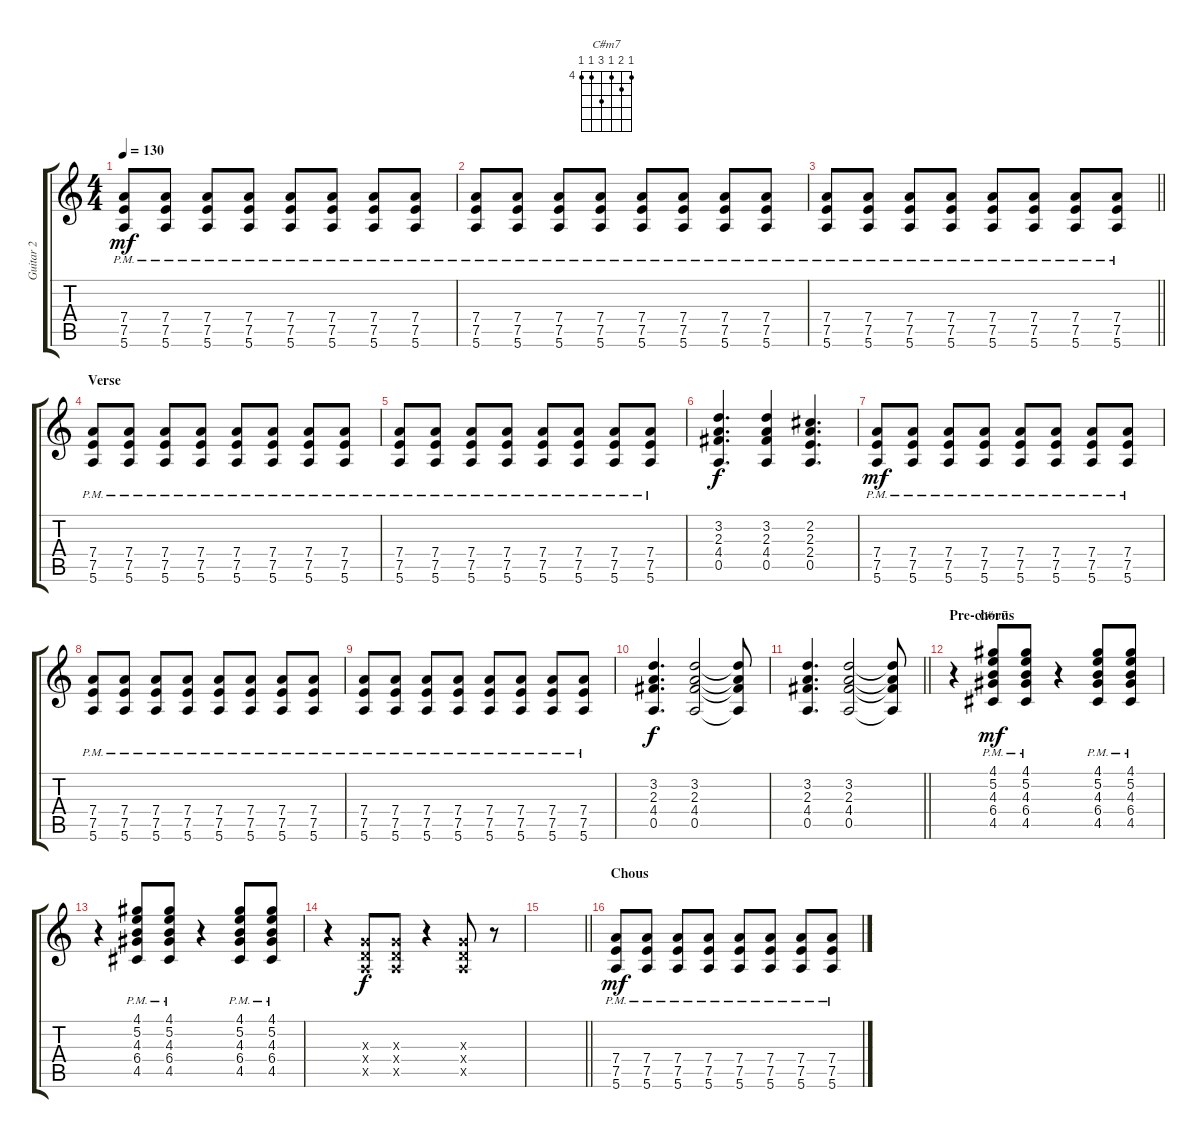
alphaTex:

\track ("Guitar 2" "Guitar 2") {instrument electricguitarclean}
\staff {score tabs}
\tuning (E4 B3 G3 D3 A2 E2) {hide}
\chord ("C#m7" 4 5 4 6 4 4) {firstfret 4}
\ts (4 4)
\tempo 130
\clef g2
\ks c
(7.4{pm} 7.5{pm} 5.6{pm}).8{dy mf} (7.4{pm} 7.5{pm} 5.6{pm}).8 (7.4{pm} 7.5{pm} 5.6{pm}).8 (7.4{pm} 7.5{pm} 5.6{pm}).8 (7.4{pm} 7.5{pm} 5.6{pm}).8 (7.4{pm} 7.5{pm} 5.6{pm}).8 (7.4{pm} 7.5{pm} 5.6{pm}).8 (7.4{pm} 7.5{pm} 5.6{pm}).8 |
(7.4{pm} 7.5{pm} 5.6{pm}).8 (7.4{pm} 7.5{pm} 5.6{pm}).8 (7.4{pm} 7.5{pm} 5.6{pm}).8 (7.4{pm} 7.5{pm} 5.6{pm}).8 (7.4{pm} 7.5{pm} 5.6{pm}).8 (7.4{pm} 7.5{pm} 5.6{pm}).8 (7.4{pm} 7.5{pm} 5.6{pm}).8 (7.4{pm} 7.5{pm} 5.6{pm}).8 |
\barLineRight lightlight
(7.4{pm} 7.5{pm} 5.6{pm}).8 (7.4{pm} 7.5{pm} 5.6{pm}).8 (7.4{pm} 7.5{pm} 5.6{pm}).8 (7.4{pm} 7.5{pm} 5.6{pm}).8 (7.4{pm} 7.5{pm} 5.6{pm}).8 (7.4{pm} 7.5{pm} 5.6{pm}).8 (7.4{pm} 7.5{pm} 5.6{pm}).8 (7.4{pm} 7.5{pm} 5.6{pm}).8 |
\section ("" "Verse")
(7.4{pm} 7.5{pm} 5.6{pm}).8 (7.4{pm} 7.5{pm} 5.6{pm}).8 (7.4{pm} 7.5{pm} 5.6{pm}).8 (7.4{pm} 7.5{pm} 5.6{pm}).8 (7.4{pm} 7.5{pm} 5.6{pm}).8 (7.4{pm} 7.5{pm} 5.6{pm}).8 (7.4{pm} 7.5{pm} 5.6{pm}).8 (7.4{pm} 7.5{pm} 5.6{pm}).8 |
(7.4{pm} 7.5{pm} 5.6{pm}).8 (7.4{pm} 7.5{pm} 5.6{pm}).8 (7.4{pm} 7.5{pm} 5.6{pm}).8 (7.4{pm} 7.5{pm} 5.6{pm}).8 (7.4{pm} 7.5{pm} 5.6{pm}).8 (7.4{pm} 7.5{pm} 5.6{pm}).8 (7.4{pm} 7.5{pm} 5.6{pm}).8 (7.4{pm} 7.5{pm} 5.6{pm}).8 |
(3.2 2.3 4.4 0.5).4{d dy f} (3.2 2.3 4.4 0.5).4 (2.2 2.3 2.4 0.5).4{d} |
(7.4{pm} 7.5{pm} 5.6{pm}).8{dy mf} (7.4{pm} 7.5{pm} 5.6{pm}).8 (7.4{pm} 7.5{pm} 5.6{pm}).8 (7.4{pm} 7.5{pm} 5.6{pm}).8 (7.4{pm} 7.5{pm} 5.6{pm}).8 (7.4{pm} 7.5{pm} 5.6{pm}).8 (7.4{pm} 7.5{pm} 5.6{pm}).8 (7.4{pm} 7.5{pm} 5.6{pm}).8 |
(7.4{pm} 7.5{pm} 5.6{pm}).8 (7.4{pm} 7.5{pm} 5.6{pm}).8 (7.4{pm} 7.5{pm} 5.6{pm}).8 (7.4{pm} 7.5{pm} 5.6{pm}).8 (7.4{pm} 7.5{pm} 5.6{pm}).8 (7.4{pm} 7.5{pm} 5.6{pm}).8 (7.4{pm} 7.5{pm} 5.6{pm}).8 (7.4{pm} 7.5{pm} 5.6{pm}).8 |
(7.4{pm} 7.5{pm} 5.6{pm}).8 (7.4{pm} 7.5{pm} 5.6{pm}).8 (7.4{pm} 7.5{pm} 5.6{pm}).8 (7.4{pm} 7.5{pm} 5.6{pm}).8 (7.4{pm} 7.5{pm} 5.6{pm}).8 (7.4{pm} 7.5{pm} 5.6{pm}).8 (7.4{pm} 7.5{pm} 5.6{pm}).8 (7.4{pm} 7.5{pm} 5.6{pm}).8 |
(3.2 2.3 4.4 0.5).4{d dy f} (3.2 2.3 4.4 0.5).2 (3.2{t} 2.3{t} 4.4{t} 0.5{t}).8 |
\barLineRight lightlight
(3.2 2.3 4.4 0.5).4{d} (3.2 2.3 4.4 0.5).2 (3.2{t} 2.3{t} 4.4{t} 0.5{t}).8 |
\section ("" "Pre-chorus")
r.4 (4.1{pm} 5.2{pm} 4.3{pm} 6.4{pm} 4.5{pm}).8{ch "C#m7" dy mf} (4.1{pm} 5.2{pm} 4.3{pm} 6.4{pm} 4.5{pm}).8 r.4 (4.1{pm} 5.2{pm} 4.3{pm} 6.4{pm} 4.5{pm}).8 (4.1{pm} 5.2{pm} 4.3{pm} 6.4{pm} 4.5{pm}).8 |
r.4 (4.1{pm} 5.2{pm} 4.3{pm} 6.4{pm} 4.5{pm}).8 (4.1{pm} 5.2{pm} 4.3{pm} 6.4{pm} 4.5{pm}).8 r.4 (4.1{pm} 5.2{pm} 4.3{pm} 6.4{pm} 4.5{pm}).8 (4.1{pm} 5.2{pm} 4.3{pm} 6.4{pm} 4.5{pm}).8 |
r.4 (0.3{x} 0.4{x} 0.5{x}).8{dy f} (0.3{x} 0.4{x} 0.5{x}).8 r.4 (0.3{x} 0.4{x} 0.5{x}).8 r.8 |
\barLineRight lightlight
|
\section ("" "Chous")
(7.4{pm} 7.5{pm} 5.6{pm}).8{dy mf} (7.4{pm} 7.5{pm} 5.6{pm}).8 (7.4{pm} 7.5{pm} 5.6{pm}).8 (7.4{pm} 7.5{pm} 5.6{pm}).8 (7.4{pm} 7.5{pm} 5.6{pm}).8 (7.4{pm} 7.5{pm} 5.6{pm}).8 (7.4{pm} 7.5{pm} 5.6{pm}).8 (7.4{pm} 7.5{pm} 5.6{pm}).8
